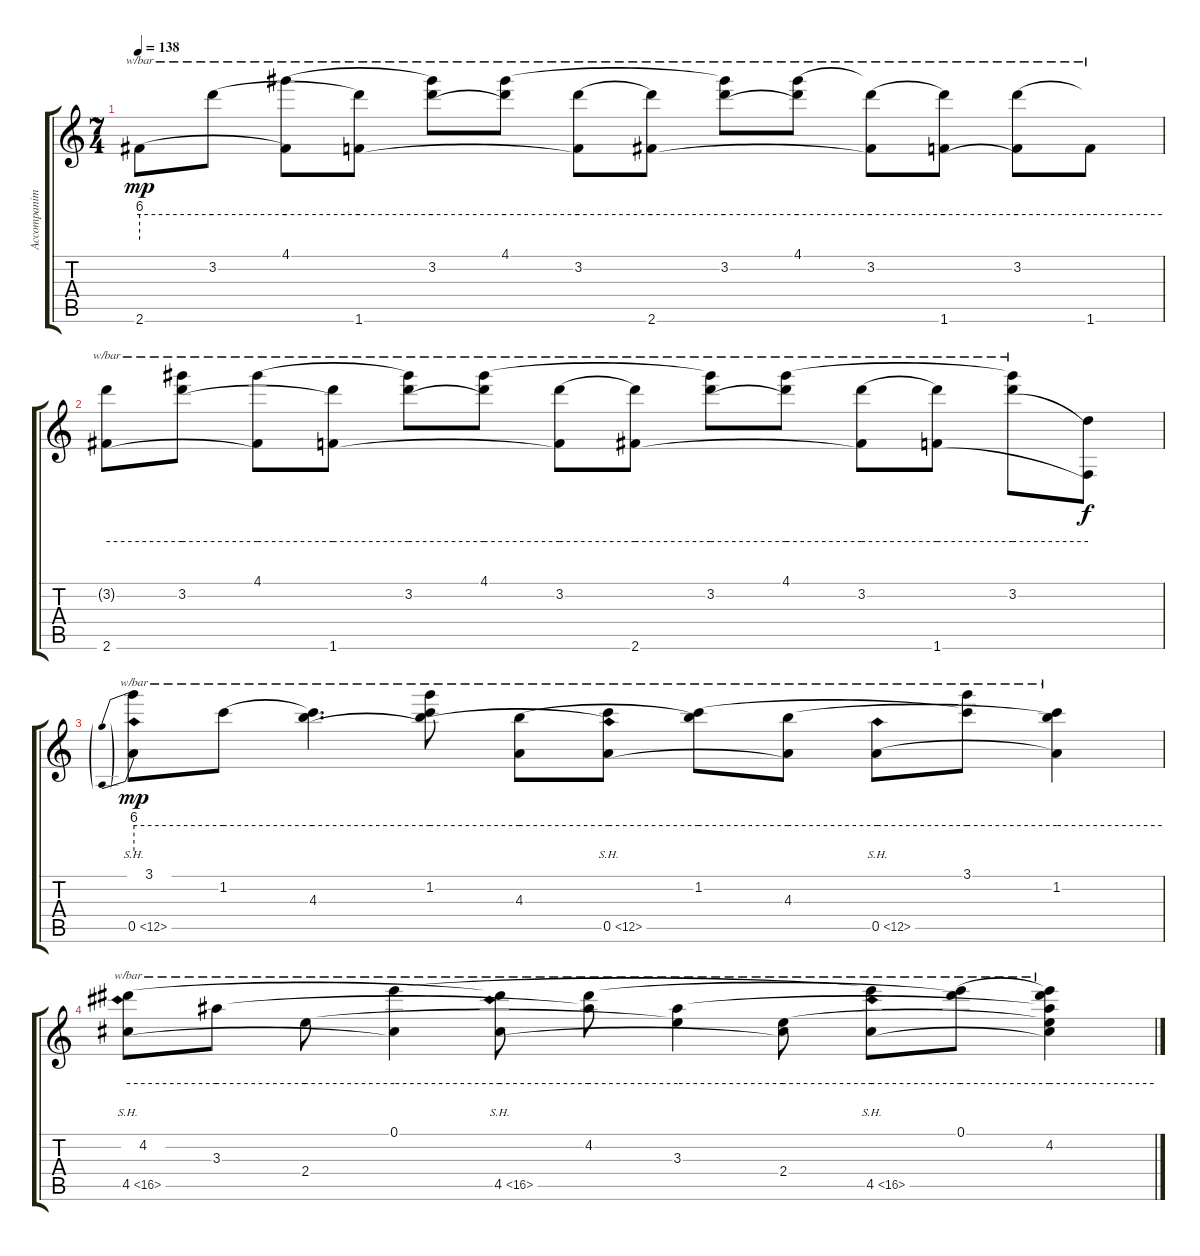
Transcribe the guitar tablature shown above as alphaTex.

\track ("Accompaniment L" "Accompanim") {instrument acousticguitarsteel}
\staff {score tabs}
\tuning (E4 B3 G3 D3 A2 E2) {hide}
\ts (7 4)
\tempo 138
\clef g2
\ks c
2.6.8{tbe (hold default 0 24 60 24) dy mp} 3.2.8{tbe (hold default 0 24 60 24)} (4.1 2.6{t}).8{tbe (hold default 0 24 60 24)} (3.2{t} 1.6).8{tbe (hold default 0 24 60 24)} (4.1{t} 3.2).8{tbe (hold default 0 24 60 24)} (4.1 3.2{t}).8{tbe (hold default 0 24 60 24)} (3.2 1.6{t}).8{tbe (hold default 0 24 60 24)} (3.2{t} 2.6).8{tbe (hold default 0 24 60 24)} (4.1{t} 3.2).8{tbe (hold default 0 24 60 24)} (4.1 3.2{t}).8{tbe (hold default 0 24 60 24)} (3.2 2.6{t}).8{tbe (hold default 0 24 60 24)} (3.2{t} 1.6).8{tbe (hold default 0 24 60 24)} (3.2 1.6{t}).8{tbe (hold default 0 24 60 24)} 1.6.8{tbe (hold default 0 24 60 24)} |
(3.2{t} 2.6).8{tbe (hold default 0 24 60 24)} (4.1{t} 3.2).8{tbe (hold default 0 24 60 24)} (4.1 2.6{t}).8{tbe (hold default 0 24 60 24)} (3.2{t} 1.6).8{tbe (hold default 0 24 60 24)} (4.1{t} 3.2).8{tbe (hold default 0 24 60 24)} (4.1 3.2{t}).8{tbe (hold default 0 24 60 24)} (3.2 1.6{t}).8{tbe (hold default 0 24 60 24)} (3.2{t} 2.6).8{tbe (hold default 0 24 60 24)} (4.1{t} 3.2).8{tbe (hold default 0 24 60 24)} (4.1 3.2{t}).8{tbe (hold default 0 24 60 24)} (3.2 2.6{t}).8{tbe (hold default 0 24 60 24)} (3.2{t} 1.6).8{tbe (hold default 0 24 60 24)} (4.1{t} 3.2).8{tbe (hold default 0 24 60 24)} (3.2{t} 1.6{t}).8{dy f} |
(3.1 0.5{sh 12}).8{tbe (predive default 0 24 60 24) dy mp} 1.2.8{tbe (hold default 0 24 60 24)} (1.2{t} 4.3).4{d tbe (hold default 0 24 60 24)} (3.1{t} 1.2 4.3{t}).8{tbe (hold default 0 24 60 24)} (4.3 0.5{t}).8{tbe (hold default 0 24 60 24)} (1.2{t} 0.5{sh 12}).8{tbe (hold default 0 24 60 24)} (1.2 4.3{t}).8{tbe (hold default 0 24 60 24)} (4.3 0.5{t}).8{tbe (hold default 0 24 60 24)} 0.5{sh 12}.8{tbe (hold default 0 24 60 24)} (3.1 1.2{t}).8{tbe (hold default 0 24 60 24)} (1.2 4.3{t} 0.5{t}).4{tbe (hold default 0 24 60 24)} |
(4.2 4.5{sh 12}).8{tbe (hold default 0 24 60 24)} 3.3.8{tbe (hold default 0 24 60 24)} 2.4.8{tbe (hold default 0 24 60 24)} (0.1 4.5{t}).4{tbe (hold default 0 24 60 24)} (4.2{t} 4.5{sh 12}).8{tbe (hold default 0 24 60 24)} (4.2 3.3{t}).8{tbe (hold default 0 24 60 24)} (3.3 2.4{t}).4{tbe (hold default 0 24 60 24)} (2.4 4.5{t}).8{tbe (hold default 0 24 60 24)} (0.1{t} 4.5{sh 12}).8{tbe (hold default 0 24 60 24)} (0.1 4.2{t}).8{tbe (hold default 0 24 60 24)} (0.1{t} 4.2 3.3{t} 2.4{t} 4.5{t}).4{tbe (hold default 0 24 60 24)}
